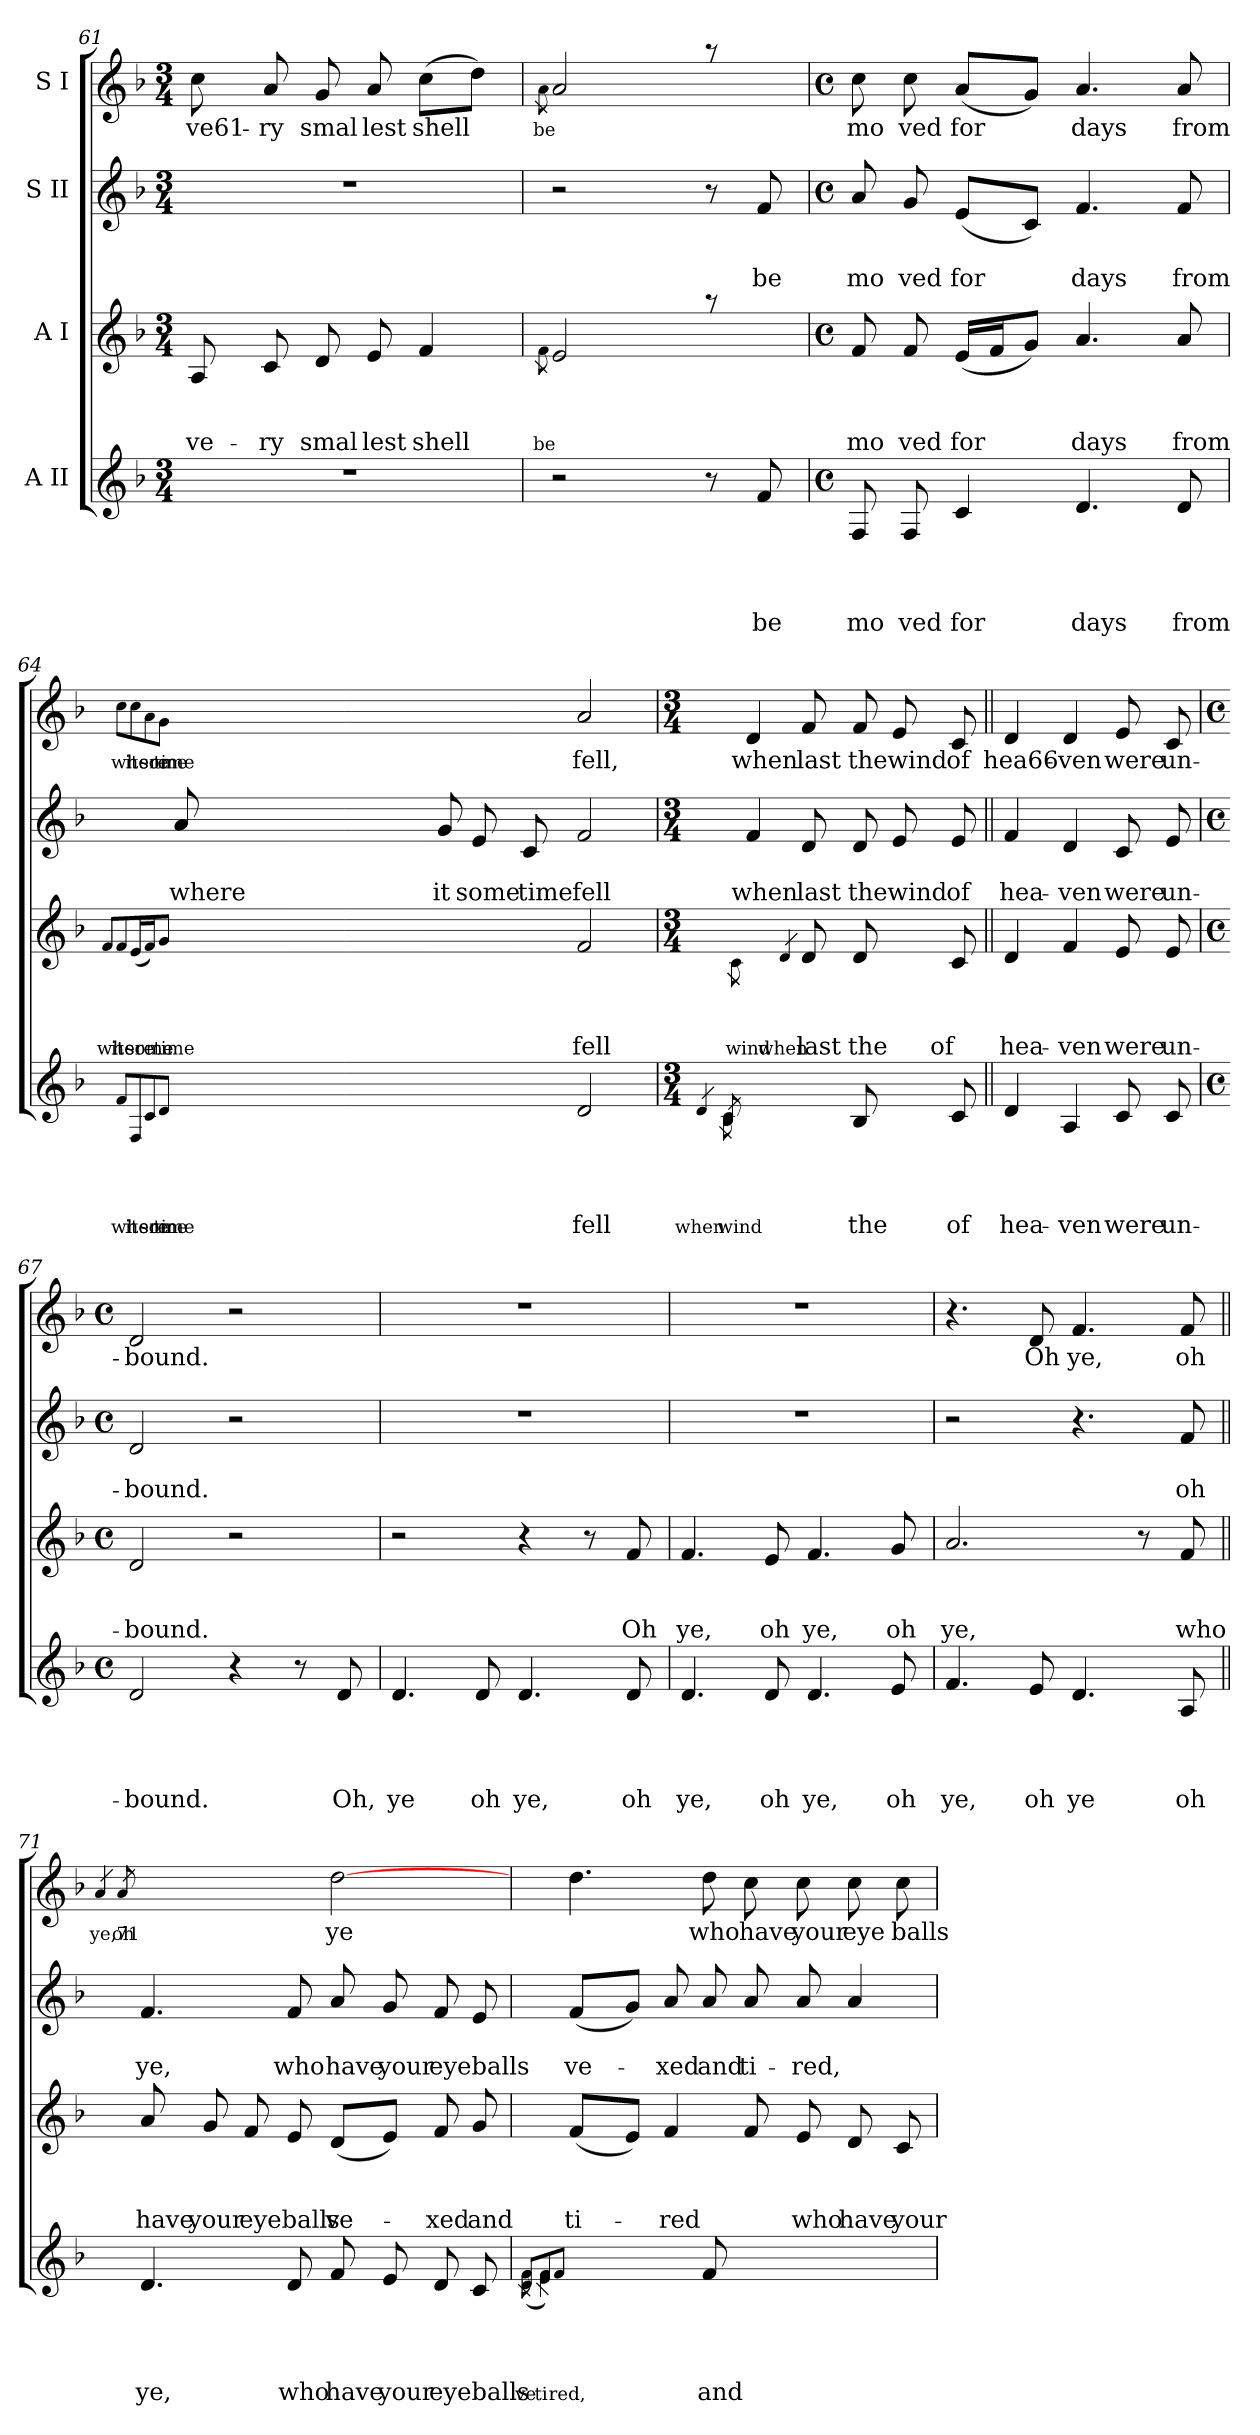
**kern	**text	**text	**text	**text	**kern	**text	**text	**text	**kern	**text	**text	**kern	**text
*part4	*part4	*part4	*part4	*part4	*part3	*part3	*part3	*part3	*part2	*part2	*part2	*part1	*part1
*staff4	*staff4	*staff4	*staff4	*staff4	*staff3	*staff3	*staff3	*staff3	*staff2	*staff2	*staff2	*staff1	*staff1
*I"A II	*	*	*	*	*I"A I	*	*	*	*I"S II	*	*	*I"S I	*
!!LO:LB:g=z
*clefG2	*	*	*	*	*clefG2	*	*	*	*clefG2	*	*	*clefG2	*
*k[b-]	*	*	*	*	*k[b-]	*	*	*	*k[b-]	*	*	*k[b-]	*
*F:	*	*	*	*	*F:	*	*	*	*F:	*	*	*F:	*
*M3/4	*	*	*	*	*M3/4	*	*	*	*M3/4	*	*	*M3/4	*
=61	=61	=61	=61	=61	=61	=61	=61	=61	=61	=61	=61	=61	=61
!LO:N:vis=1	!	!	!	!	!	!	!	!LO:LY:b	!LO:N:vis=1	!	!	!	!LO:LY:b
2.r	.	.	.	.	8A/	.	.	ve-	2.r	.	.	8cc\	ve61-
!	!	!	!	!	!	!	!	!LO:LY:b	!	!	!	!	!LO:LY:b
.	.	.	.	.	8c/	.	.	-ry	.	.	.	8a/	-ry
!	!	!	!	!	!	!	!	!LO:LY:b	!	!	!	!	!LO:LY:b
.	.	.	.	.	8d/	.	.	smal	.	.	.	8g/	smal
!	!	!	!	!	!	!	!	!LO:LY:b	!	!	!	!	!LO:LY:b
.	.	.	.	.	8e/	.	.	lest	.	.	.	8a/	lest
!	!	!	!	!	!	!	!	!LO:LY:b	!	!	!	!	!LO:LY:b
.	.	.	.	.	4f/	.	.	shell	.	.	.	(>8cc\L	shell
.	.	.	.	.	.	.	.	.	.	.	.	8dd\J)	.
=62	=62	=62	=62	=62	=62	=62	=62	=62	=62	=62	=62	=62	=62
*	*	*	*	*	*	*	*	*	*	*	*	*^	*
!	!	!	!	!	!	!	!	!LO:LY:b	!	!	!	!	!	!LO:LY:b
*	*	*	*	*	*^	*	*	*	*	*	*	*	*	*
.	.	.	.	.	.	8qf\	.	.	be	.	.	.	.	8qa\	be
2r	.	.	.	.	2e/	8ryy	.	.	.	2r	.	.	2a/	8ryy	.
.	.	.	.	.	.	2ryy	.	.	.	.	.	.	.	2ryy	.
8r	.	.	.	.	8raa	.	.	.	.	8r	.	.	8raa	.	.
!	!	!	!	!LO:LY:b	!	!	!	!	!	!	!	!LO:LY:b	!	!	!
8f/	.	.	.	be	8ryy	8ryy	.	.	.	8f/	.	be	8ryy	8ryy	.
*	*	*	*	*	*v	*v	*	*	*	*	*	*	*v	*v	*
=63	=63	=63	=63	=63	=63	=63	=63	=63	=63	=63	=63	=63	=63
*M4/4	*	*	*	*	*M4/4	*	*	*	*M4/4	*	*	*M4/4	*
*met(c)	*	*	*	*	*met(c)	*	*	*	*met(c)	*	*	*met(c)	*
*	*	*	*	*	*^	*	*	*	*	*	*	*^	*
!	!	!	!	!LO:LY:b	!	!	!	!	!LO:LY:b	!	!	!LO:LY:b	!	!	!LO:LY:b
*	*	*	*	*	*v	*v	*	*	*	*	*	*	*v	*v	*
8F/	.	.	.	mo	8f/	.	.	mo	8a/	.	mo	8cc\	mo
!	!	!	!	!LO:LY:b	!	!	!	!LO:LY:b	!	!	!LO:LY:b	!	!LO:LY:b
8F/	.	.	.	ved	8f/	.	.	ved	8g/	.	ved	8cc\	ved
!	!	!	!	!LO:LY:b	!	!	!	!LO:LY:b	!	!	!LO:LY:b	!	!LO:LY:b
4c/	.	.	.	for	(<16e/LL	.	.	for	(<8e/L	.	for	(<8a/L	for
.	.	.	.	.	16f/J	.	.	.	.	.	.	.	.
.	.	.	.	.	8g/J)	.	.	.	8c/J)	.	.	8g/J)	.
!	!	!	!	!LO:LY:b	!	!	!	!LO:LY:b	!	!	!LO:LY:b	!	!LO:LY:b
4.d/	.	.	.	days	4.a/	.	.	days	4.f/	.	days	4.a/	days
!	!	!	!	!LO:LY:b	!	!	!	!LO:LY:b	!	!	!LO:LY:b	!	!LO:LY:b
8d/	.	.	.	from	8a/	.	.	from	8f/	.	from	8a/	from
=64	=64	=64	=64	=64	=64	=64	=64	=64	=64	=64	=64	=64	=64
!	!	!	!	!	!	!	!	!LO:LY:b	!	!	!	!	!
.	.	.	.	.	8qf/L	.	.	where	.	.	.	.	.
!	!	!	!	!LO:LY:b	!	!	!	!LO:LY:b	!	!	!	!	!LO:LY:b
8qf/L	.	.	.	where	8qf/	.	.	it	.	.	.	8qcc\L	where
!	!	!	!	!LO:LY:b	!	!	!	!LO:LY:b	!	!	!	!	!LO:LY:b
8qF/	.	.	.	it	(<16qe/L	.	.	some-	.	.	.	8qcc\	it
!	!	!	!	!LO:LY:b	!	!	!	!	!	!	!	!	!LO:LY:b
8qc/	.	.	.	some-	16qf/J)	.	.	.	.	.	.	8qa\	some-
!	!	!	!	!LO:LY:b	!	!	!	!LO:LY:b	!	!	!	!	!LO:LY:b
8qd/J	.	.	.	-time	8qg/J	.	.	-time	.	.	.	8qg\J	-time
!	!	!	!	!	!	!	!	!	!	!	!LO:LY:b	!	!
2ryy	.	.	.	.	2ryy	.	.	.	8a/	.	where	2ryy	.
!	!	!	!	!	!	!	!	!	!	!	!LO:LY:b	!	!
.	.	.	.	.	.	.	.	.	8g/	.	it	.	.
!	!	!	!	!	!	!	!	!	!	!	!LO:LY:b	!	!
.	.	.	.	.	.	.	.	.	8e/	.	some	.	.
!	!	!	!	!	!	!	!	!	!	!	!LO:LY:b	!	!
.	.	.	.	.	.	.	.	.	8c/	.	time	.	.
!	!	!	!	!LO:LY:b	!	!	!	!LO:LY:b	!	!	!LO:LY:b	!	!LO:LY:b
2d/	.	.	.	fell	2f/	.	.	fell	2f/	.	fell	2a/	fell,
=65	=65	=65	=65	=65	=65	=65	=65	=65	=65	=65	=65	=65	=65
*M3/4	*	*	*	*	*M3/4	*	*	*	*M3/4	*	*	*M3/4	*
!	!	!	!	!LO:LY:b	!	!	!	!	!	!	!	!	!
4qd/	.	.	.	when	.	.	.	.	.	.	.	.	.
*	*	*	*	*	*^	*	*	*	*	*	*	*	*
!	!	!	!	!LO:LY:b	!	!	!	!	!LO:LY:b	!	!	!	!	!
*^	*	*	*	*	*	*	*	*	*	*	*	*	*	*
!	!	!	!	!	!LO:LY:b	!	!	!	!	!	!	!	!	!	!
8qB-/	8qc\	.	.	.	wind	.	8qc\	.	.	wind	.	.	.	.	.
!	!	!	!	!	!	!	!	!	!	!	!	!	!LO:LY:b	!	!LO:LY:b
4.ryy	2ryy	.	.	.	.	4ryy	2ryy	.	.	.	4f/	.	when	4d/	when
!	!	!	!	!	!	!	!	!	!	!LO:LY:b	!	!	!	!	!
.	.	.	.	.	.	4qd/	.	.	.	when	.	.	.	.	.
!	!	!	!	!	!	!	!	!	!	!LO:LY:b	!	!	!LO:LY:b	!	!LO:LY:b
.	.	.	.	.	.	8d/	.	.	.	last	8d/	.	last	8f/	last
!	!	!	!	!	!LO:LY:b	!	!	!	!	!LO:LY:b	!	!	!LO:LY:b	!	!LO:LY:b
8B-/	.	.	.	.	the	8d/	.	.	.	the	8d/	.	the	8f/	the
!	!	!	!	!	!	!	!	!	!	!	!	!	!LO:LY:b	!	!LO:LY:b
4ryy	8ryy	.	.	.	.	4ryy	8ryy	.	.	.	8e/	.	wind	8e/	wind
!	!	!	!	!	!LO:LY:b	!	!	!	!	!LO:LY:b	!	!	!LO:LY:b	!	!LO:LY:b
.	8c/	.	.	.	of	.	8c/	.	.	of	8e/	.	of	8c/	of
!!LO:PB:g=z
=66||	=66||	=66||	=66||	=66||	=66||	=66||	=66||	=66||	=66||	=66||	=66||	=66||	=66||	=66||	=66||
!	!	!	!	!	!LO:LY:b	!	!	!	!	!LO:LY:b	!	!	!LO:LY:b	!	!LO:LY:b
*v	*v	*	*	*	*	*	*	*	*	*	*	*	*	*	*
*	*	*	*	*	*v	*v	*	*	*	*	*	*	*	*
4d/	.	.	.	hea-	4d/	.	.	hea-	4f/	.	hea-	4d/	hea66-
!	!	!	!	!LO:LY:b	!	!	!	!LO:LY:b	!	!	!LO:LY:b	!	!LO:LY:b
4A/	.	.	.	-ven	4f/	.	.	-ven	4d/	.	-ven	4d/	-ven
!	!	!	!	!LO:LY:b	!	!	!	!LO:LY:b	!	!	!LO:LY:b	!	!LO:LY:b
8c/	.	.	.	were	8e/	.	.	were	8c/	.	were	8e/	were
!	!	!	!	!LO:LY:b	!	!	!	!LO:LY:b	!	!	!LO:LY:b	!	!LO:LY:b
8c/	.	.	.	un-	8e/	.	.	un-	8e/	.	un-	8c/	un-
=67	=67	=67	=67	=67	=67	=67	=67	=67	=67	=67	=67	=67	=67
*M4/4	*	*	*	*	*M4/4	*	*	*	*M4/4	*	*	*M4/4	*
*met(c)	*	*	*	*	*met(c)	*	*	*	*met(c)	*	*	*met(c)	*
!	!	!	!	!LO:LY:b	!	!	!	!LO:LY:b	!	!	!LO:LY:b	!	!LO:LY:b
2d/	.	.	.	-bound.	2d/	.	.	-bound.	2d/	.	-bound.	2d/	-bound.
4r	.	.	.	.	2r	.	.	.	2r	.	.	2r	.
8r	.	.	.	.	.	.	.	.	.	.	.	.	.
!	!	!	!	!LO:LY:b	!	!	!	!	!	!	!	!	!
8d/	.	.	.	Oh,	.	.	.	.	.	.	.	.	.
=68	=68	=68	=68	=68	=68	=68	=68	=68	=68	=68	=68	=68	=68
!	!	!	!	!LO:LY:b	!	!	!	!	!	!	!	!	!
4.d/	.	.	.	ye	2r	.	.	.	1r	.	.	1r	.
!	!	!	!	!LO:LY:b	!	!	!	!	!	!	!	!	!
8d/	.	.	.	oh	.	.	.	.	.	.	.	.	.
!	!	!	!	!LO:LY:b	!	!	!	!	!	!	!	!	!
4.d/	.	.	.	ye,	4r	.	.	.	.	.	.	.	.
.	.	.	.	.	8r	.	.	.	.	.	.	.	.
!	!	!	!	!LO:LY:b	!	!	!	!LO:LY:b	!	!	!	!	!
8d/	.	.	.	oh	8f/	.	.	Oh	.	.	.	.	.
=69	=69	=69	=69	=69	=69	=69	=69	=69	=69	=69	=69	=69	=69
!	!	!	!	!LO:LY:b	!	!	!	!LO:LY:b	!	!	!	!	!
4.d/	.	.	.	ye,	4.f/	.	.	ye,	1r	.	.	1r	.
!	!	!	!	!LO:LY:b	!	!	!	!LO:LY:b	!	!	!	!	!
8d/	.	.	.	oh	8e/	.	.	oh	.	.	.	.	.
!	!	!	!	!LO:LY:b	!	!	!	!LO:LY:b	!	!	!	!	!
4.d/	.	.	.	ye,	4.f/	.	.	ye,	.	.	.	.	.
!	!	!	!	!LO:LY:b	!	!	!	!LO:LY:b	!	!	!	!	!
8e/	.	.	.	oh	8g/	.	.	oh	.	.	.	.	.
=70	=70	=70	=70	=70	=70	=70	=70	=70	=70	=70	=70	=70	=70
!	!	!	!	!LO:LY:b	!	!	!	!LO:LY:b	!	!	!	!	!
4.f/	.	.	.	ye,	2.a/	.	.	ye,	2r	.	.	4.r	.
!	!	!	!	!LO:LY:b	!	!	!	!	!	!	!	!	!LO:LY:b
8e/	.	.	.	oh	.	.	.	.	.	.	.	8d/	Oh
!	!	!	!	!LO:LY:b	!	!	!	!	!	!	!	!	!LO:LY:b
4.d/	.	.	.	ye	.	.	.	.	4.r	.	.	4.f/	ye,
.	.	.	.	.	8r	.	.	.	.	.	.	.	.
!	!	!	!	!LO:LY:b	!	!	!	!LO:LY:b	!	!	!LO:LY:b	!	!LO:LY:b
8A/	.	.	.	oh	8f/	.	.	who	8f/	.	oh	8f/	oh
!!LO:LB:g=z
=71||	=71||	=71||	=71||	=71||	=71||	=71||	=71||	=71||	=71||	=71||	=71||	=71||	=71||
!	!	!	!	!	!	!	!	!	!	!	!	!	!LO:LY:b
.	.	.	.	.	.	.	.	.	.	.	.	4qa/	ye,71
!	!	!	!	!	!	!	!	!	!	!	!	!	!LO:LY:b
.	.	.	.	.	.	.	.	.	.	.	.	8qa/	oh
!	!	!	!	!LO:LY:b	!	!	!	!LO:LY:b	!	!	!LO:LY:b	!	!
4.d/	.	.	.	ye,	8a/	.	.	have	4.f/	.	ye,	2ryy	.
!	!	!	!	!	!	!	!	!LO:LY:b	!	!	!	!	!
.	.	.	.	.	8g/	.	.	your	.	.	.	.	.
!	!	!	!	!	!	!	!	!LO:LY:b	!	!	!	!	!
.	.	.	.	.	8f/	.	.	eyeballs	.	.	.	.	.
!	!	!	!	!LO:LY:b	!	!	!	!	!	!	!LO:LY:b	!	!
8d/	.	.	.	who	8e/	.	.	.	8f/	.	who	.	.
!	!	!	!	!LO:LY:b	!	!	!	!LO:LY:b	!	!	!LO:LY:b	!	!LO:LY:b
8f/	.	.	.	have	(<8d/L	.	.	ve-	8a/	.	have	[>2dd\	ye
!	!	!	!	!LO:LY:b	!	!	!	!	!	!	!LO:LY:b	!	!
8e/	.	.	.	your	8e/J)	.	.	.	8g/	.	your	.	.
!	!	!	!	!LO:LY:b	!	!	!	!LO:LY:b	!	!	!LO:LY:b	!	!
8d/	.	.	.	eyeballs	8f/	.	.	-xed	8f/	.	eyeballs	.	.
!	!	!	!	!	!	!	!	!LO:LY:b	!	!	!	!	!
8c/	.	.	.	.	8g/	.	.	and	8e/	.	.	.	.
=72	=72	=72	=72	=72	=72	=72	=72	=72	=72	=72	=72	=72	=72
!	!	!	!	!LO:LY:b	!	!	!	!	!	!	!	!	!
(<8qd/L	.	.	.	ve-	.	.	.	.	.	.	.	.	.
*^	*	*	*	*	*	*	*	*	*	*	*	*	*
!	!	!	!	!	!LO:LY:b	!	!	!	!	!	!	!	!	!
8qe/)	8qf\	.	.	.	ti-	.	.	.	.	.	.	.	.	.
!	!	!	!	!	!LO:LY:b	!	!	!	!	!	!	!	!	!
!	!	!	!	!	!LO:LY:b	!	!	!	!	!	!	!	!	!
8qf/J	4qf\	.	.	.	-red,	.	.	.	.	.	.	.	.	.
!	!	!	!	!	!	!	!	!	!LO:LY:b	!	!	!LO:LY:b	!	!
4.ryy	2ryy	.	.	.	.	(<8f/L	.	.	ti-	(<8f/L	.	ve-	4.dd\	.
.	.	.	.	.	.	8e/J)	.	.	.	8g/J)	.	.	.	.
!	!	!	!	!	!	!	!	!	!LO:LY:b	!	!	!LO:LY:b	!	!
.	.	.	.	.	.	4f/	.	.	-red	8a/	.	-xed	.	.
!	!	!	!	!	!LO:LY:b	!	!	!	!	!	!	!LO:LY:b	!	!LO:LY:b
8f/	.	.	.	.	and	.	.	.	.	8a/	.	and	8dd\	who
!	!	!	!	!	!	!	!	!	!	!	!	!LO:LY:b	!	!LO:LY:b
2ryy	2ryy	.	.	.	.	8f/	.	.	.	8a/	.	ti-	8cc\	have
!	!	!	!	!	!	!	!	!	!LO:LY:b	!	!	!LO:LY:b	!	!LO:LY:b
.	.	.	.	.	.	8e/	.	.	who	8a/	.	-red,	8cc\	your
!	!	!	!	!	!	!	!	!	!LO:LY:b	!	!	!	!	!LO:LY:b
.	.	.	.	.	.	8d/	.	.	have	4a/	.	.	8cc\	eye
!	!	!	!	!	!	!	!	!	!LO:LY:b	!	!	!	!	!LO:LY:b
.	.	.	.	.	.	8c/	.	.	your	.	.	.	8cc\	balls
*v	*v	*	*	*	*	*	*	*	*	*	*	*	*	*
=	=	=	=	=	=	=	=	=	=	=	=	=	=
*-	*-	*-	*-	*-	*-	*-	*-	*-	*-	*-	*-	*-	*-
